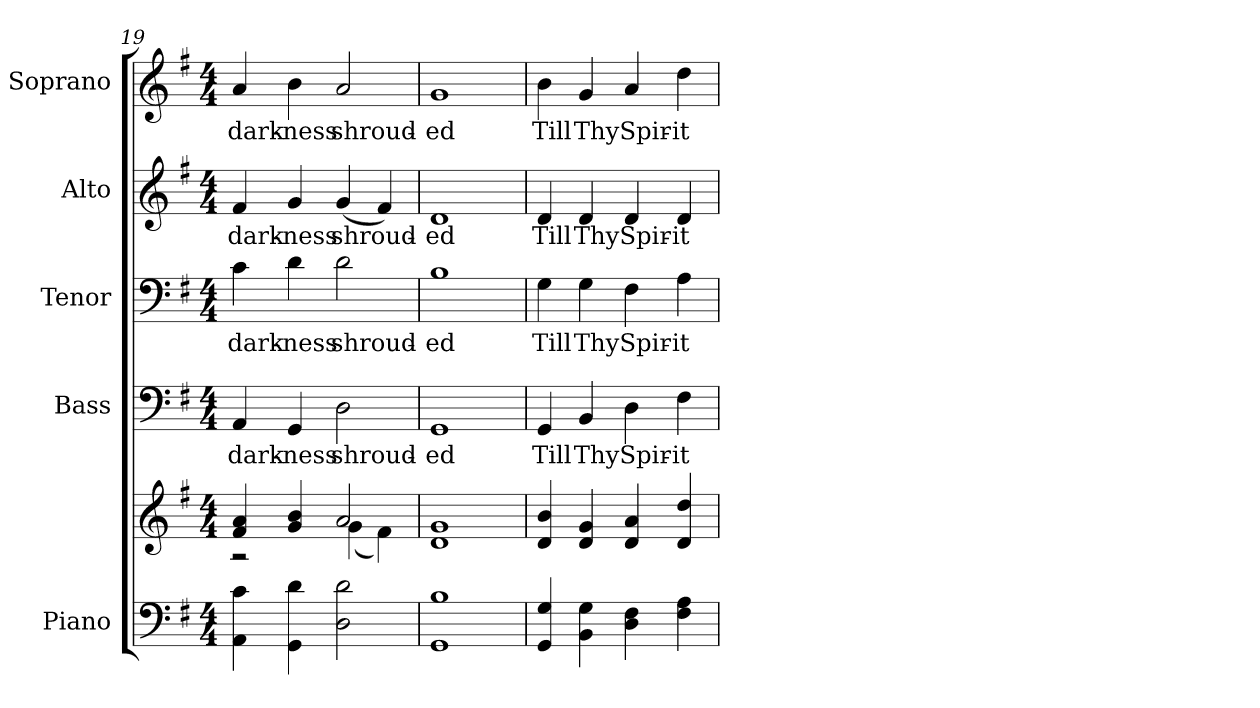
**kern	**kern	**kern	**text	**kern	**text	**kern	**text	**kern	**text
*part5	*part5	*part4	*part4	*part3	*part3	*part2	*part2	*part1	*part1
*staff6	*staff5	*staff4	*staff4	*staff3	*staff3	*staff2	*staff2	*staff1	*staff1
*I"Piano	*	*I"Bass	*	*I"Tenor	*	*I"Alto	*	*I"Soprano	*
*I'Pno.	*	*I'B.	*	*I'T.	*	*I'A.	*	*I'S.	*
*clefF4	*clefG2	*clefF4	*	*clefF4	*	*clefG2	*	*clefG2	*
*k[f#]	*k[f#]	*k[f#]	*	*k[f#]	*	*k[f#]	*	*k[f#]	*
*G:	*G:	*G:	*	*G:	*	*G:	*	*G:	*
*M4/4	*M4/4	*M4/4	*	*M4/4	*	*M4/4	*	*M4/4	*
=19	=19	=19	=19	=19	=19	=19	=19	=19	=19
*	*^	*	*	*	*	*	*	*	*
!	!	!	!	!LO:LY:b:color=#000000	!	!	!	!	!	!
!	!	!	!	!	!	!LO:LY:b:color=#000000	!	!	!	!
!	!	!	!	!	!	!	!	!LO:LY:b:color=#000000	!	!
!	!	!	!	!	!	!	!	!	!	!LO:LY:b:color=#000000
4AAi\ 4ci	4f#i/ 4ai	2r	4AAi/	dark-	4ci\	dark-	4f#i/	dark-	4ai/	dark-
!	!	!	!	!LO:LY:b:color=#000000	!	!	!	!	!	!
!	!	!	!	!	!	!LO:LY:b:color=#000000	!	!	!	!
!	!	!	!	!	!	!	!	!LO:LY:b:color=#000000	!	!
!	!	!	!	!	!	!	!	!	!	!LO:LY:b:color=#000000
4GGi\ 4di	4gi/ 4bi	.	4GGi/	-ness	4di\	-ness	4gi/	-ness	4bi\	-ness
!	!	!	!	!LO:LY:b:color=#000000	!	!	!	!	!	!
!	!	!	!	!	!	!LO:LY:b:color=#000000	!	!	!	!
!	!	!	!	!	!	!	!	!LO:LY:b:color=#000000	!	!
!	!	!	!	!	!	!	!	!	!	!LO:LY:b:color=#000000
2Di\ 2di	2ai/	(4gi\	2Di\	shroud-	2di\	shroud-	(4gi/	shroud-	2ai/	shroud-
.	.	4f#i\)	.	.	.	.	4f#i/)	.	.	.
*	*v	*v	*	*	*	*	*	*	*	*
!!LO:PB:g=z
=20	=20	=20	=20	=20	=20	=20	=20	=20	=20
*	*^	*	*	*	*	*	*	*	*
!	!	!	!	!LO:LY:b:color=#000000	!	!	!	!	!	!
*	*v	*v	*	*	*	*	*	*	*	*
*	*^	*	*	*	*	*	*	*	*
!	!	!	!	!	!	!LO:LY:b:color=#000000	!	!	!	!
*	*v	*v	*	*	*	*	*	*	*	*
*	*^	*	*	*	*	*	*	*	*
!	!	!	!	!	!	!	!	!LO:LY:b:color=#000000	!	!
*	*v	*v	*	*	*	*	*	*	*	*
*	*^	*	*	*	*	*	*	*	*
!	!	!	!	!	!	!	!	!	!	!LO:LY:b:color=#000000
*	*v	*v	*	*	*	*	*	*	*	*
1GGi 1Bi	1di 1gi	1GGi	-ed	1Bi	-ed	1di	-ed	1gi	-ed
=21	=21	=21	=21	=21	=21	=21	=21	=21	=21
!	!	!	!LO:LY:b:color=#000000	!	!	!	!	!	!
!	!	!	!	!	!LO:LY:b:color=#000000	!	!	!	!
!	!	!	!	!	!	!	!LO:LY:b:color=#000000	!	!
!	!	!	!	!	!	!	!	!	!LO:LY:b:color=#000000
4GGi/ 4Gi	4di/ 4bi	4GGi/	Till	4Gi\	Till	4di/	Till	4bi\	Till
!	!	!	!LO:LY:b:color=#000000	!	!	!	!	!	!
!	!	!	!	!	!LO:LY:b:color=#000000	!	!	!	!
!	!	!	!	!	!	!	!LO:LY:b:color=#000000	!	!
!	!	!	!	!	!	!	!	!	!LO:LY:b:color=#000000
4BBi\ 4Gi	4di/ 4gi	4BBi/	Thy	4Gi\	Thy	4di/	Thy	4gi/	Thy
!	!	!	!LO:LY:b:color=#000000	!	!	!	!	!	!
!	!	!	!	!	!LO:LY:b:color=#000000	!	!	!	!
!	!	!	!	!	!	!	!LO:LY:b:color=#000000	!	!
!	!	!	!	!	!	!	!	!	!LO:LY:b:color=#000000
4Di\ 4F#i	4di/ 4ai	4Di\	Spir-	4F#i\	Spir-	4di/	Spir-	4ai/	Spir-
!	!	!	!LO:LY:b:color=#000000	!	!	!	!	!	!
!	!	!	!	!	!LO:LY:b:color=#000000	!	!	!	!
!	!	!	!	!	!	!	!LO:LY:b:color=#000000	!	!
!	!	!	!	!	!	!	!	!	!LO:LY:b:color=#000000
4F#i\ 4Ai	4di/ 4ddi	4F#i\	-it	4Ai\	-it	4di/	-it	4ddi\	-it
=	=	=	=	=	=	=	=	=	=
*-	*-	*-	*-	*-	*-	*-	*-	*-	*-
